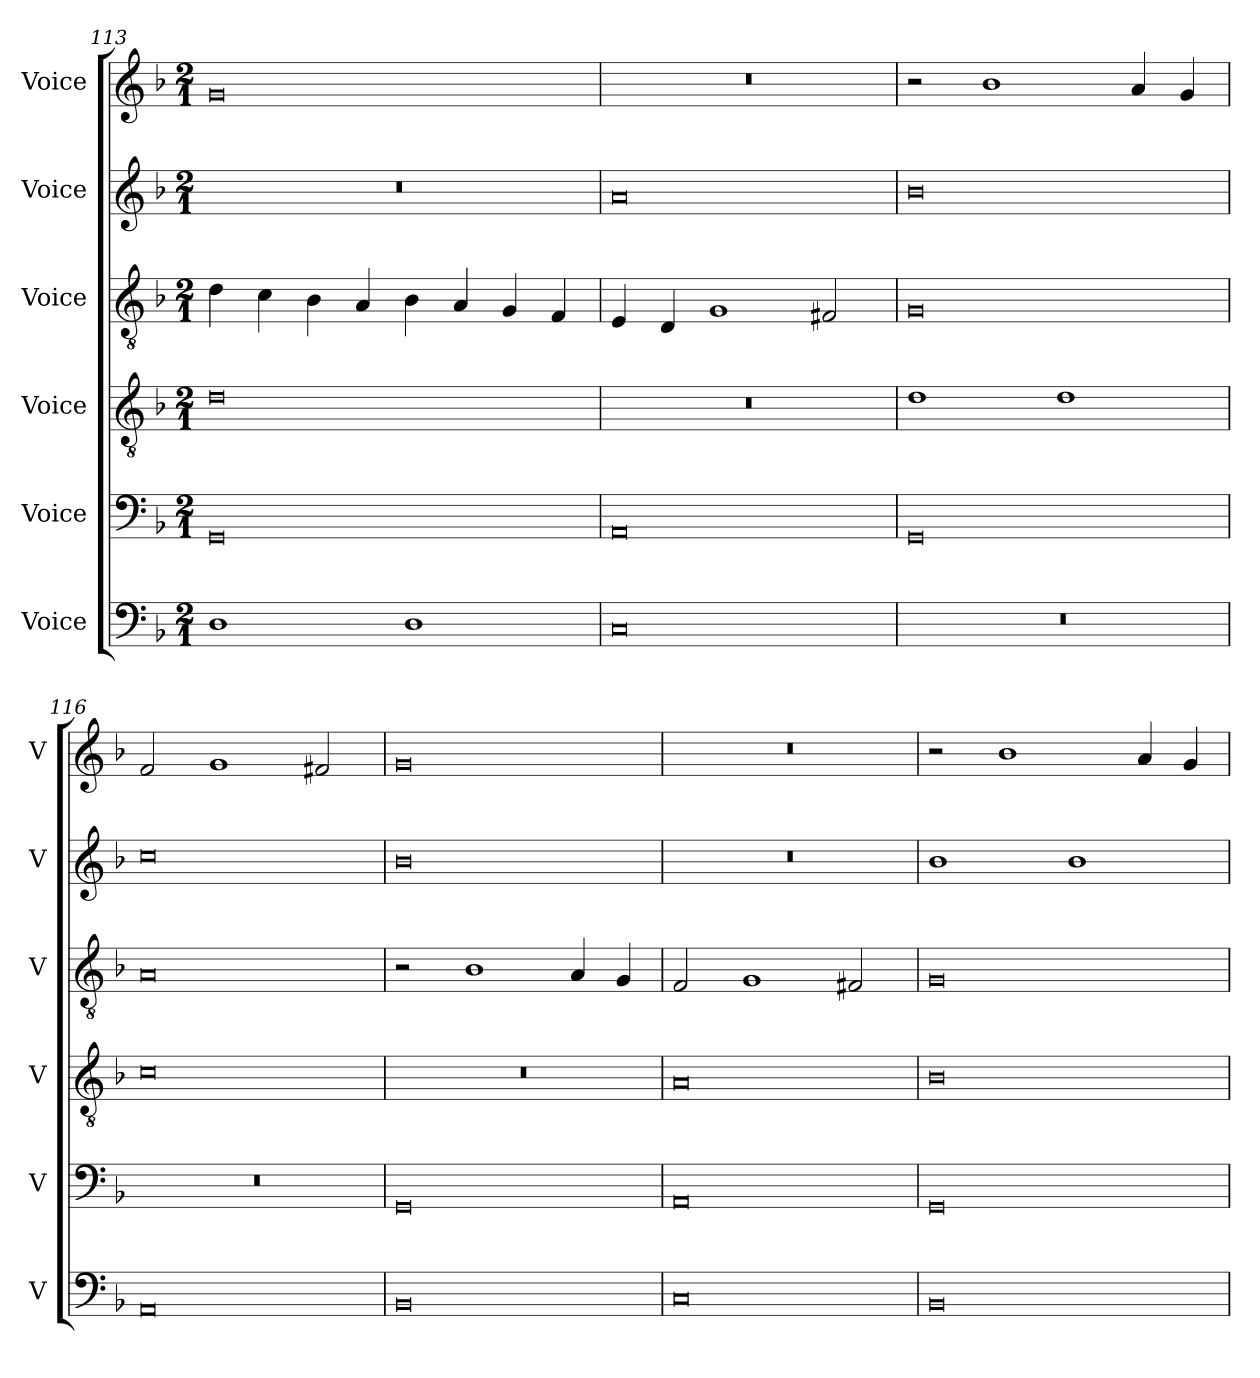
**kern	**kern	**kern	**kern	**kern	**kern
*part6	*part5	*part4	*part3	*part2	*part1
*staff6	*staff5	*staff4	*staff3	*staff2	*staff1
*I"Voice	*I"Voice	*I"Voice	*I"Voice	*I"Voice	*I"Voice
*I'V	*I'V	*I'V	*I'V	*I'V	*I'V
*clefF4	*clefF4	*clefGv2	*clefGv2	*clefG2	*clefG2
*k[b-]	*k[b-]	*k[b-]	*k[b-]	*k[b-]	*k[b-]
*M2/1	*M2/1	*M2/1	*M2/1	*M2/1	*M2/1
=113	=113	=113	=113	=113	=113
1D	0GG	0d	4d\	0r	0g
.	.	.	4c\	.	.
.	.	.	4B-\	.	.
.	.	.	4A/	.	.
1D	.	.	4B-\	.	.
.	.	.	4A/	.	.
.	.	.	4G/	.	.
.	.	.	4F/	.	.
=114	=114	=114	=114	=114	=114
0C	0AA	0r	4E/	0a	0r
.	.	.	4D/	.	.
.	.	.	1G	.	.
.	.	.	2F#X/	.	.
=115	=115	=115	=115	=115	=115
0r	0GG	1d	0G	0b-	2r
.	.	.	.	.	1b-
.	.	1d	.	.	.
.	.	.	.	.	4a/
.	.	.	.	.	4g/
!!LO:PB:g=z
=116	=116	=116	=116	=116	=116
0AA	0r	0c	0A	0cc	2f/
.	.	.	.	.	1g
.	.	.	.	.	2f#X/
=117	=117	=117	=117	=117	=117
0BB-	0GG	0r	2r	0b-	0g
.	.	.	1B-	.	.
.	.	.	4A/	.	.
.	.	.	4G/	.	.
=118	=118	=118	=118	=118	=118
0C	0AA	0A	2F/	0r	0r
.	.	.	1G	.	.
.	.	.	2F#X/	.	.
=119	=119	=119	=119	=119	=119
0BB-	0GG	0B-	0G	1b-	2r
.	.	.	.	.	1b-
.	.	.	.	1b-	.
.	.	.	.	.	4a/
.	.	.	.	.	4g/
=	=	=	=	=	=
*-	*-	*-	*-	*-	*-
